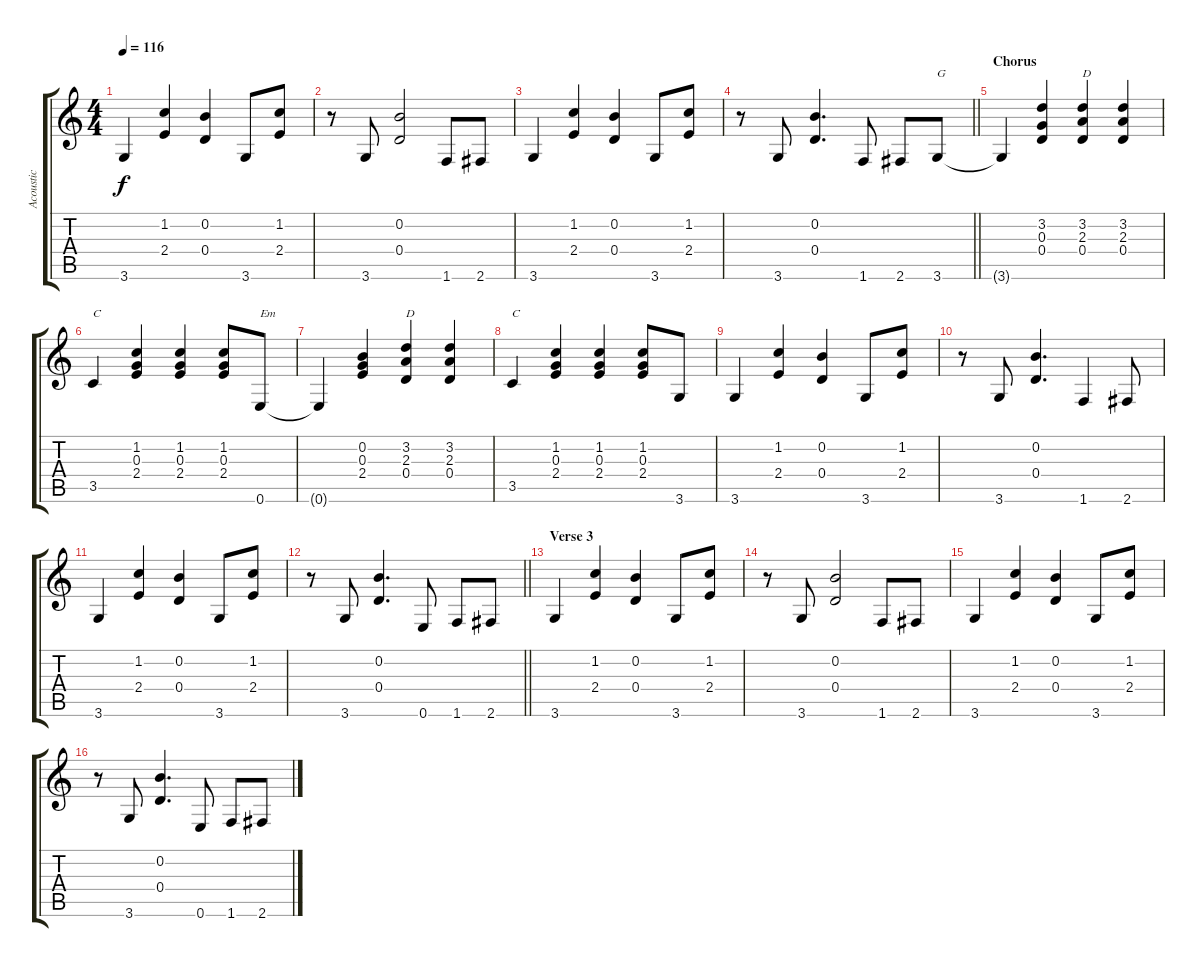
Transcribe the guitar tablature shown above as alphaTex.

\track ("Acoustic" "Acoustic") {instrument acousticguitarsteel}
\staff {score tabs}
\tuning (E4 B3 G3 D3 A2 E2) {hide}
\ts (4 4)
\tempo 116
\clef g2
\ks c
3.6.4{dy f} (1.2 2.4).4 (0.2 0.4).4 3.6.8 (1.2 2.4).8 |
r.8 3.6.8 (0.2 0.4).2 1.6.8 2.6.8 |
3.6.4 (1.2 2.4).4 (0.2 0.4).4 3.6.8 (1.2 2.4).8 |
\barLineRight lightlight
r.8 3.6.8 (0.2 0.4).4{d} 1.6.8 2.6.8 3.6.8{txt "G"} |
\section ("" "Chorus")
3.6{t}.4 (3.2 0.3 0.4).4 (3.2 2.3 0.4).4{txt "D"} (3.2 2.3 0.4).4 |
3.5.4{txt "C"} (1.2 0.3 2.4).4 (1.2 0.3 2.4).4 (1.2 0.3 2.4).8 0.6.8{txt "Em"} |
0.6{t}.4 (0.2 0.3 2.4).4 (3.2 2.3 0.4).4{txt "D"} (3.2 2.3 0.4).4 |
3.5.4{txt "C"} (1.2 0.3 2.4).4 (1.2 0.3 2.4).4 (1.2 0.3 2.4).8 3.6.8 |
3.6.4 (1.2 2.4).4 (0.2 0.4).4 3.6.8 (1.2 2.4).8 |
r.8 3.6.8 (0.2 0.4).4{d} 1.6.4 2.6.8 |
3.6.4 (1.2 2.4).4 (0.2 0.4).4 3.6.8 (1.2 2.4).8 |
\barLineRight lightlight
r.8 3.6.8 (0.2 0.4).4{d} 0.6.8 1.6.8 2.6.8 |
\section ("" "Verse 3")
3.6.4 (1.2 2.4).4 (0.2 0.4).4 3.6.8 (1.2 2.4).8 |
r.8 3.6.8 (0.2 0.4).2 1.6.8 2.6.8 |
3.6.4 (1.2 2.4).4 (0.2 0.4).4 3.6.8 (1.2 2.4).8 |
r.8 3.6.8 (0.2 0.4).4{d} 0.6.8 1.6.8 2.6.8
